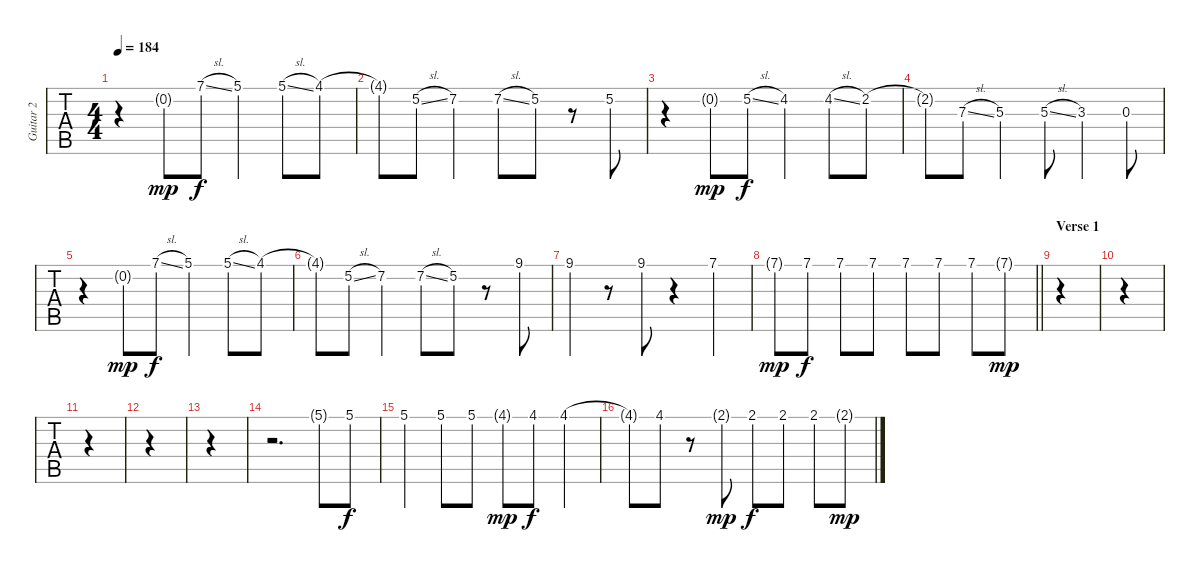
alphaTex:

\track ("Guitar 2" "Guitar 2") {instrument acousticguitarnylon}
\staff {tabs}
\tuning (E4 B3 Gb3 E3 B2 E2) {hide}
\ts (4 4)
\tempo 184
\clef g2
\ks c
r.4{dy mp} 0.2{g}.8 7.1{sl}.8{dy f} 5.1.4 5.1{sl}.8 4.1.8 |
4.1{t}.8 5.2{sl}.8 7.2.4 7.2{sl}.8 5.2.8 r.8 5.2.8 |
r.4 0.2{g}.8{dy mp} 5.2{sl}.8{dy f} 4.2.4 4.2{sl}.8 2.2.8 |
2.2{t}.8 7.3{sl}.8 5.3.4 5.3{sl}.8 3.3.4 0.3.8 |
r.4 0.2{g}.8{dy mp} 7.1{sl}.8{dy f} 5.1.4 5.1{sl}.8 4.1.8 |
4.1{t}.8 5.2{sl}.8 7.2.4 7.2{sl}.8 5.2.8 r.8 9.1.8 |
9.1.4 r.8 9.1.8 r.4 7.1.4 |
\barLineRight lightlight
7.1{g}.8{dy mp} 7.1.8{dy f} 7.1.8 7.1.8 7.1.8 7.1.8 7.1.8 7.1{g}.8{dy mp} |
\section ("" "Verse 1")
|
|
|
|
|
r.2{d} 5.1{g}.8 5.1.8{dy f} |
5.1.4 5.1.8 5.1.8 4.1{g}.8{dy mp} 4.1.8{dy f} 4.1.4 |
4.1{t}.8 4.1.8 r.8 2.1{g}.8{dy mp} 2.1.8{dy f} 2.1.8 2.1.8 2.1{g}.8{dy mp}
